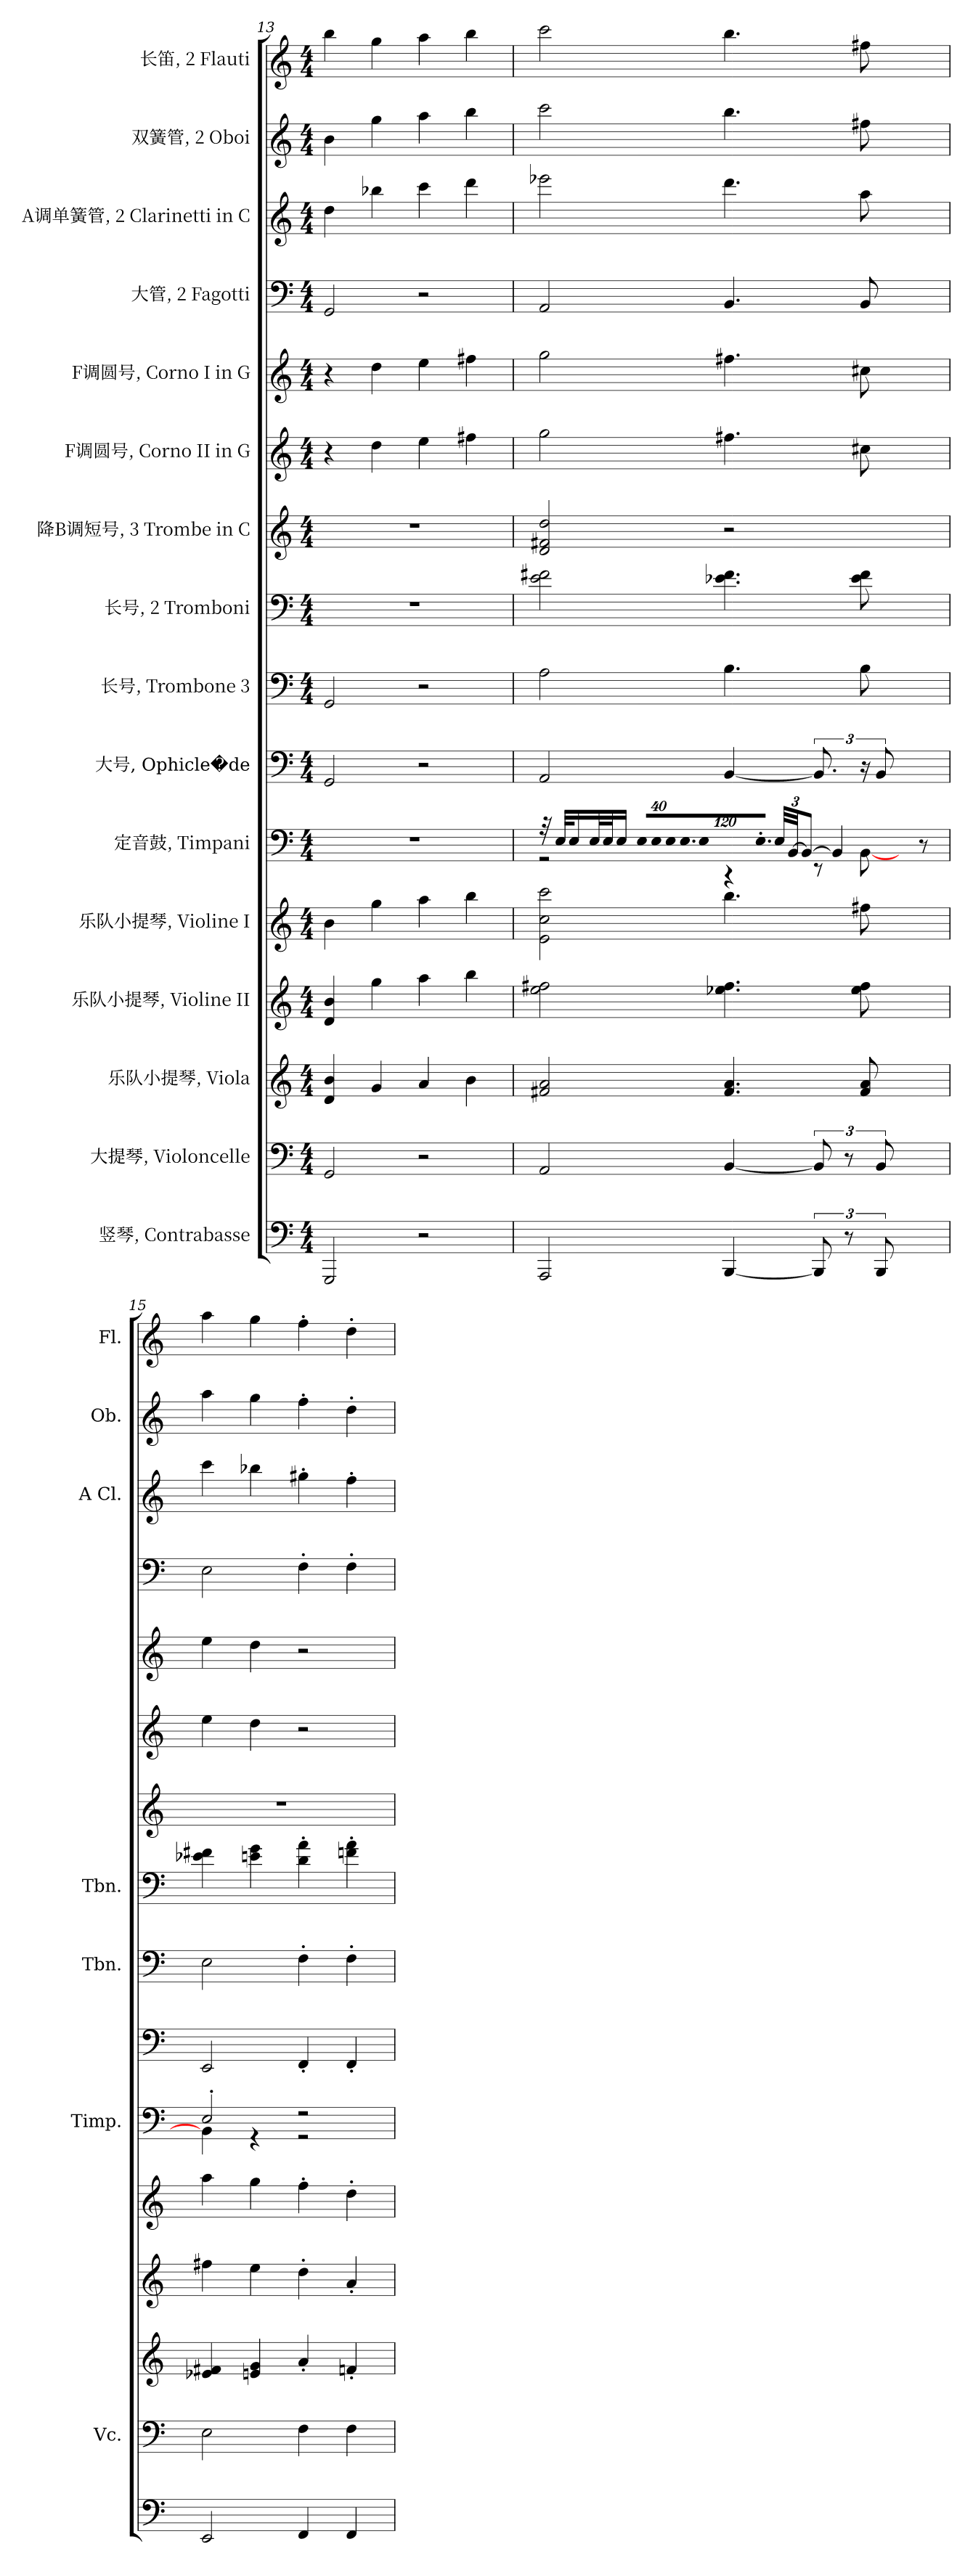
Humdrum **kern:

**kern	**kern	**kern	**kern	**kern	**kern	**kern	**kern	**kern	**kern	**kern	**kern	**kern	**kern	**kern	**kern
*part16	*part15	*part14	*part13	*part12	*part11	*part10	*part9	*part8	*part7	*part6	*part5	*part4	*part3	*part2	*part1
*staff16	*staff15	*staff14	*staff13	*staff12	*staff11	*staff10	*staff9	*staff8	*staff7	*staff6	*staff5	*staff4	*staff3	*staff2	*staff1
*I"竖琴, Contrabasse	*I"大提琴, Violoncelle	*I"乐队小提琴, Viola	*I"乐队小提琴, Violine II	*I"乐队小提琴, Violine I	*I"定音鼓, Timpani	*I"大号, Ophicle�de	*I"长号, Trombone 3	*I"长号, 2 Tromboni	*I"降B调短号, 3 Trombe in C	*I"F调圆号, Corno II in G	*I"F调圆号, Corno I in G	*I"大管, 2 Fagotti	*I"A调单簧管, 2 Clarinetti in C	*I"双簧管, 2 Oboi	*I"长笛, 2 Flauti
*	*I'Vc.	*	*	*	*I'Timp.	*	*I'Tbn.	*I'Tbn.	*	*	*	*	*I'A Cl.	*I'Ob.	*I'Fl.
*clefF4	*clefF4	*clefG2	*clefG2	*clefG2	*clefF4	*clefF4	*clefF4	*clefF4	*clefG2	*clefG2	*clefG2	*clefF4	*clefG2	*clefG2	*clefG2
*	*	*	*	*	*	*	*	*	*ITrd1c2	*ITrd4c7	*ITrd4c7	*	*ITrd2c3	*	*
*k[]	*k[]	*k[]	*k[]	*k[]	*k[]	*k[]	*k[]	*k[]	*k[b-e-]	*k[b-]	*k[b-]	*k[]	*k[f#c#g#]	*k[]	*k[]
*M4/4	*M4/4	*M4/4	*M4/4	*M4/4	*M4/4	*M4/4	*M4/4	*M4/4	*M4/4	*M4/4	*M4/4	*M4/4	*M4/4	*M4/4	*M4/4
*MM154	*MM154	*MM154	*MM154	*MM154	*MM154	*MM154	*MM154	*MM154	*MM154	*MM154	*MM154	*MM154	*MM154	*MM154	*MM154
=13	=13	=13	=13	=13	=13	=13	=13	=13	=13	=13	=13	=13	=13	=13	=13
2GGG/	2GG/	4d/ 4b/	4d/ 4b/	4b\	1r	2GG/	2GG/	1r	1r	4r	4r	2GG/	4b\	4b\	4bb\
*	*	*	*	*	*	*	*	*	*	*	*	*	*	*	*MM149
.	.	4g/	4gg\	4gg\	.	.	.	.	.	4g\	4g\	.	4ggn\	4gg\	4gg\
*	*	*	*	*	*	*	*	*	*	*	*	*	*	*	*MM142
2r	2r	4a/	4aa\	4aa\	.	2r	2r	.	.	4a\	4a\	2r	4aa\	4aa\	4aa\
*	*	*	*	*	*	*	*	*	*	*	*	*	*	*	*MM138
.	.	4b\	4bb\	4bb\	.	.	.	.	.	4bn\	4bn\	.	4bb\	4bb\	4bb\
!!LO:PB:g=z
=14	=14	=14	=14	=14	=14	=14	=14	=14	=14	=14	=14	=14	=14	=14	=14
*	*	*	*	*	*	*	*	*	*	*	*	*	*	*	*MM163
*	*	*	*	*	*^	*	*	*	*	*	*	*	*	*	*
2AAA/	2AA/	2f#X/ 2a/	2ee\ 2ff#X\	2e\ 2cc\ 2ccc\	32r	2r	2AA/	2A\	2e\ 2f#X\	2c/ 2en/ 2cc/	2cc\	2cc\	2AA/	2cccn\	2ccc\	2ccc\
.	.	.	.	.	32E/KLL	.	.	.	.	.	.	.	.	.	.	.
.	.	.	.	.	16E/	.	.	.	.	.	.	.	.	.	.	.
.	.	.	.	.	32E/L	.	.	.	.	.	.	.	.	.	.	.
.	.	.	.	.	32E/J	.	.	.	.	.	.	.	.	.	.	.
.	.	.	.	.	16E/JJ	.	.	.	.	.	.	.	.	.	.	.
*	*	*	*	*	*Xbrackettup	*	*	*	*	*	*	*	*	*	*	*
!	!	!	!	!	!LO:N:vis=32	!	!	!	!	!	!	!	!	!	!	!
.	.	.	.	.	640%23E/LLL	.	.	.	.	.	.	.	.	.	.	.
!	!	!	!	!	!LO:N:vis=32	!	!	!	!	!	!	!	!	!	!	!
.	.	.	.	.	640%23E/	.	.	.	.	.	.	.	.	.	.	.
!	!	!	!	!	!LO:N:vis=32	!	!	!	!	!	!	!	!	!	!	!
.	.	.	.	.	640%23E/	.	.	.	.	.	.	.	.	.	.	.
!	!	!	!	!	!LO:N:vis=32.	!	!	!	!	!	!	!	!	!	!	!
.	.	.	.	.	1920%103E/	.	.	.	.	.	.	.	.	.	.	.
!	!	!	!	!	!LO:N:vis=32	!	!	!	!	!	!	!	!	!	!	!
.	.	.	.	.	640%23E/	.	.	.	.	.	.	.	.	.	.	.
!	!	!	!	!	!LO:N:vis=32.	!	!	!	!	!	!	!	!	!	!	!
.	.	.	.	.	1920%103E'/JJJ	.	.	.	.	.	.	.	.	.	.	.
*	*	*	*	*	*	*	*	*	*	*	*	*	*	*	*	*MM164
[4BBB/	[4BB/	4.f#/ 4.a/	4.ee-X\ 4.ff#\	4.bb\	.	4r	[4BB/	4.B\	4.e-X\ 4.f#\	2r	4.bn\	4.bn\	4.BB/	4.bb\	4.bb\	4.bb\
.	.	.	.	.	48E/LLL	.	.	.	.	.	.	.	.	.	.	.
.	.	.	.	.	[48BB/JJ	.	.	.	.	.	.	.	.	.	.	.
.	.	.	.	.	12BB/J_	.	.	.	.	.	.	.	.	.	.	.
.	.	.	.	.	4BB/]	.	.	.	.	.	.	.	.	.	.	.
12BBB/]	12BB/]	.	.	.	.	8r	12.BB/]	.	.	.	.	.	.	.	.	.
12r	12r	.	.	.	.	.	.	.	.	.	.	.	.	.	.	.
.	.	8f#/ 8a/	8ee-\ 8ff#\	8ff#X\	.	[8BB\	24r	8B\	8e-\ 8f#\	.	8f#X\	8f#X\	8BB/	8ff#\	8ff#X\	8ff#X\
.	.	.	.	.	8r	.	.	.	.	.	.	.	.	.	.	.
12BBB/	12BB/	.	.	.	.	.	12BB/	.	.	.	.	.	.	.	.	.
960ryy	960ryy	960ryy	960ryy	960ryy	.	960ryy	960ryy	960ryy	960ryy	960ryy	960ryy	960ryy	960ryy	960ryy	960ryy	960ryy
=15	=15	=15	=15	=15	=15	=15	=15	=15	=15	=15	=15	=15	=15	=15	=15	=15
*	*	*	*	*	*	*	*	*	*	*	*	*	*	*	*	*MM162
2EE/	2E\	4e-X/ 4f#X/	4ff#X\	4aa\	2E'/	4BB\]	2EE/	2E\	4e-X\ 4f#X\	1r	4a\	4a\	2E\	4aa\	4aa\	4aa\
*	*	*	*	*	*	*	*	*	*	*	*	*	*	*	*	*MM171
.	.	4en/ 4g/	4ee\	4gg\	.	4r	.	.	4en\ 4g\	.	4g\	4g\	.	4ggn\	4gg\	4gg\
*	*	*	*	*	*	*	*	*	*	*	*	*	*	*	*	*MM164
4FF/	4F\	4a'/	4dd'\	4ff'\	2r	2r	4FF'/	4F'\	4d\' 4a\'	.	2r	2r	4F'\	4ee#X'\	4ff'\	4ff'\
*	*	*	*	*	*	*	*	*	*	*	*	*	*	*	*	*MM171
4FF/	4F\	4fn'/	4a'/	4dd'\	.	.	4FF'/	4F'\	4fn\' 4a\'	.	.	.	4F'\	4dd'\	4dd'\	4dd'\
*	*	*	*	*	*v	*v	*	*	*	*	*	*	*	*	*	*
=	=	=	=	=	=	=	=	=	=	=	=	=	=	=	=
*-	*-	*-	*-	*-	*-	*-	*-	*-	*-	*-	*-	*-	*-	*-	*-
